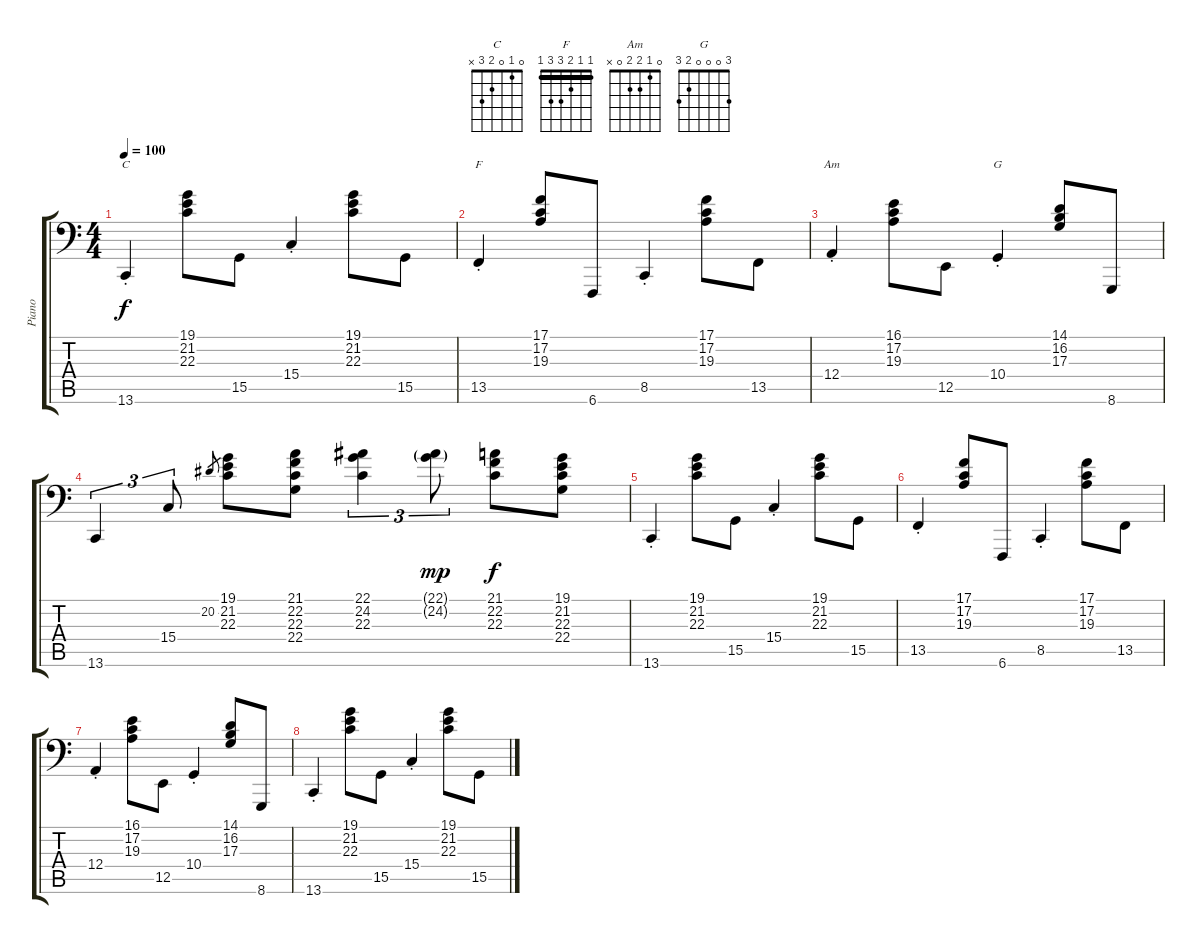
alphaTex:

\track ("Piano" "Piano") {instrument acousticgrandpiano}
\staff {score tabs}
\tuning (C3 G2 D2 A1 E1 B0) {hide}
\chord ("C" 0 1 0 2 3 x)
\chord ("F" 1 1 2 3 3 1) {barre 1}
\chord ("Am" 0 1 2 2 0 x)
\chord ("G" 3 0 0 0 2 3)
\ts (4 4)
\tempo 100
\clef f4
\ks c
13.6{st}.4{ch "C" dy f} (19.1 21.2 22.3).8 15.5.8 15.4{st}.4 (19.1 21.2 22.3).8 15.5.8 |
13.5{st}.4{ch "F"} (17.1 17.2 19.3).8 6.6.8 8.5{st}.4 (17.1 17.2 19.3).8 13.5.8 |
12.4{st}.4{ch "Am"} (16.1 17.2 19.3).8 12.5.8 10.4{st}.4{ch "G"} (14.1 16.2 17.3).8 8.6.8 |
13.6.4{tu (3 2)} 15.4.8{tu (3 2)} 20.2.8{gr} (19.1 21.2 22.3).8 (21.1 22.2 22.3 22.4).8 (22.1 24.2 22.3).4{tu (3 2)} (22.1{g} 24.2{g}).8{tu (3 2) dy mp} (21.1 22.2 22.3).8{dy f} (19.1 21.2 22.3 22.4).8 |
13.6{st}.4 (19.1 21.2 22.3).8 15.5.8 15.4{st}.4 (19.1 21.2 22.3).8 15.5.8 |
13.5{st}.4 (17.1 17.2 19.3).8 6.6.8 8.5{st}.4 (17.1 17.2 19.3).8 13.5.8 |
12.4{st}.4 (16.1 17.2 19.3).8 12.5.8 10.4{st}.4 (14.1 16.2 17.3).8 8.6.8 |
13.6{st}.4 (19.1 21.2 22.3).8 15.5.8 15.4{st}.4 (19.1 21.2 22.3).8 15.5.8
